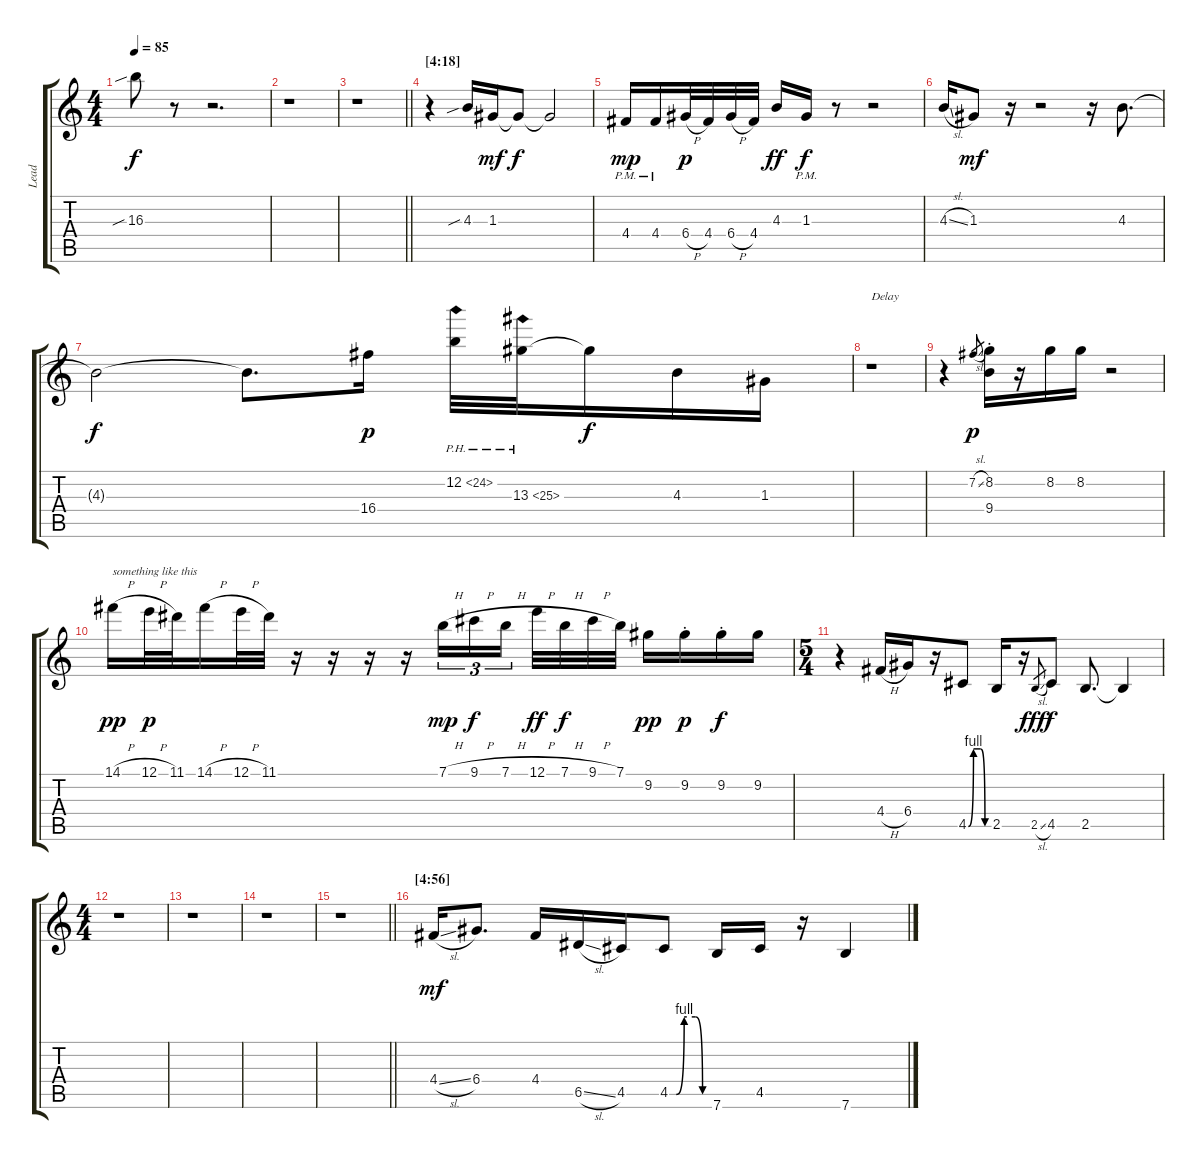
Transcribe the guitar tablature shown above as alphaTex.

\track ("Lead" "Lead") {instrument overdrivenguitar}
\staff {score tabs}
\tuning (E4 B3 G3 D3 A2 E2) {hide}
\ts (4 4)
\tempo 85
\clef g2
\ks c
16.3{sib}.8{dy f} r.8 r.2{d} |
r.1 |
\barLineRight lightlight
r.1 |
\section ("" "[4:18]")
r.4 4.3{sib}.16 1.3.16{dy mf} 1.3{t}.8{dy f} 1.3{t}.2 |
4.4{pm}.16{dy mp} 4.4{pm}.16 6.4{h}.32{dy p} 4.4.32 6.4{h}.32 4.4.32 4.3.16{dy ff instrument overdrivenguitar} 1.3{pm}.16{dy f} r.8 r.2 |
4.3{sl}.16{instrument electricguitarjazz} 1.3.8{dy mf} r.16 r.2 r.16 4.3.8{d} |
4.3{t}.2{dy f} 4.3{t}.8{d} 16.4.16{dy p} 12.2{ph 12}.32 13.3{ph 12}.32 13.3{t}.16{dy f} 4.3.16{instrument overdrivenguitar} 1.3.16 |
r.1{txt "Delay"} |
r.4{instrument electricguitarjazz} 7.2{sl}.8{gr dy p} (8.2{st} 9.4).16 r.16 8.2.16 8.2.16 r.2 |
14.1{h}.16{txt "something like this" dy pp volume 8} 12.1{h}.32{dy p} 11.1.32 14.1{h}.16 12.1{h}.32 11.1.32 r.16 r.16 r.16 r.16 7.1{h}.16{tu (3 2) dy mp} 9.1{h}.16{tu (3 2) dy f} 7.1{h}.16{tu (3 2) beam splitsecondary} 12.1{h}.32{dy ff} 7.1{h}.32{dy f} 9.1{h}.32 7.1.32 9.2.16{dy pp} 9.2{st}.16{dy p} 9.2{st}.16{dy f} 9.2.16 |
\ts (5 4)
r.4 4.4{h}.16{volume 16 instrument overdrivenguitar} 6.4.16 r.16 4.5{be (custom 0 0 15 4 36 4 49 0 60 0)}.8 2.5.16 r.16 2.5{sl}.8{gr dy fff} 4.5.8{dy f} 2.5.8{d} 2.5{t}.4 |
\ts (4 4)
r.1 |
r.1 |
r.1 |
\barLineRight lightlight
r.1 |
\section ("" "[4:56]")
4.4{sl}.16{dy mf} 6.4.8{d} 4.4.16 6.5{sl}.16 4.5.16 4.5{be (custom 0 0 10 0 22 4 26 4 39 4 50 0 60 0)}.8 7.6.16 4.5.16 r.16 7.6.4
